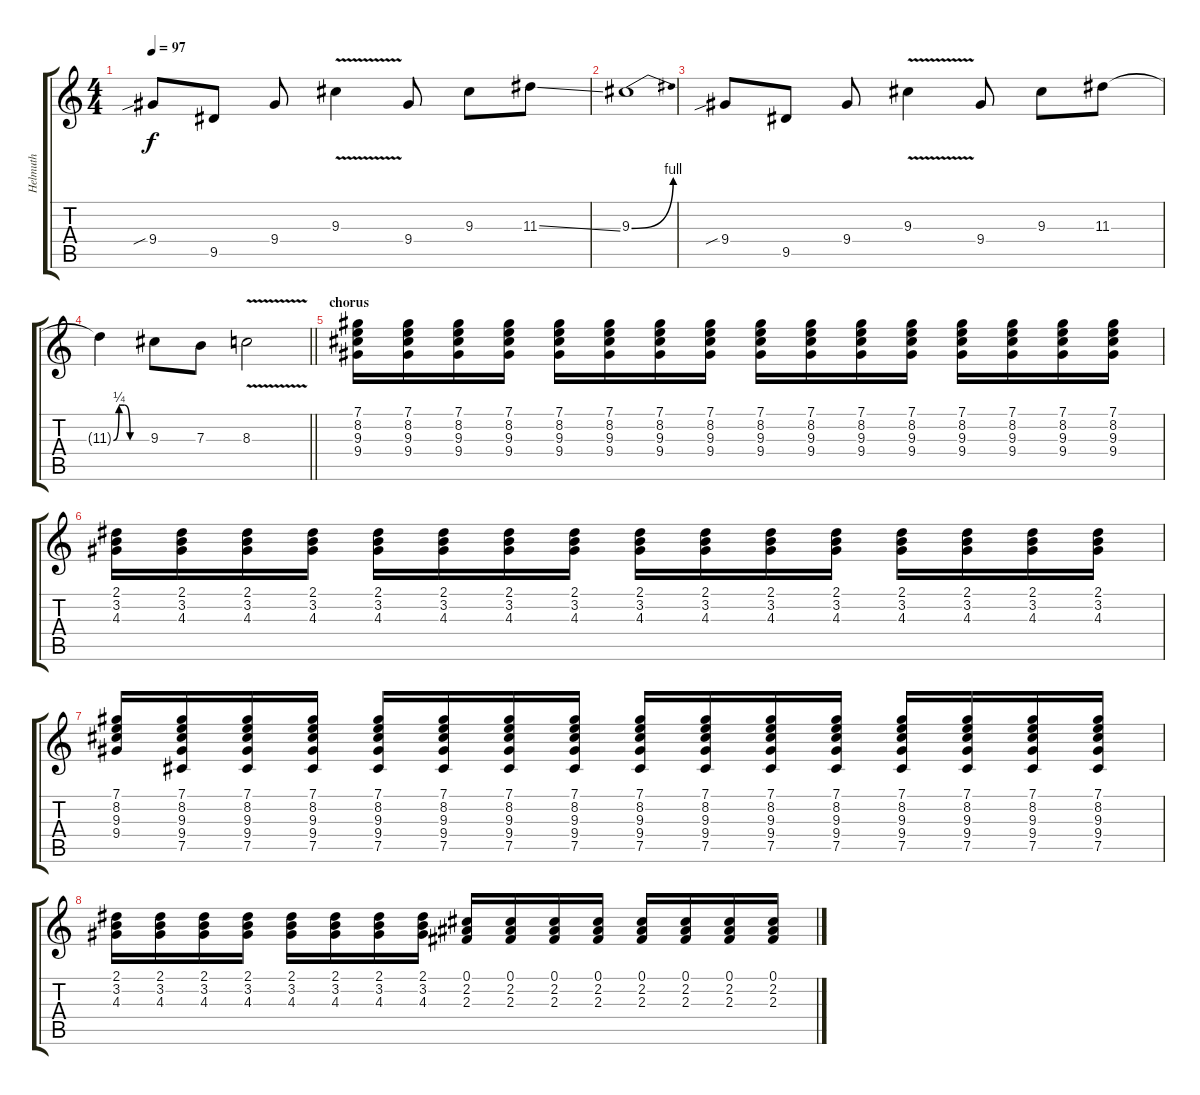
\track ("Helmuth" "Helmuth") {instrument distortionguitar}
\staff {score tabs}
\tuning (Db4 Ab3 E3 B2 Gb2 Db2) {hide}
\ts (4 4)
\tempo 97
\clef g2
\ks c
9.4{sib}.8{dy f} 9.5.8 9.4.8 9.3{v}.4 9.4.8 9.3.8 11.3{ss}.8 |
9.3{be (bend 0 0 60 4)}.1 |
9.4{sib}.8 9.5.8 9.4.8 9.3{v}.4 9.4.8 9.3.8 11.3.8 |
\barLineRight lightlight
11.3{be (custom 0 0 10 1 20 1 30 0 60 0) t}.4 9.3.8 7.3.8 8.3{v}.2 |
\section ("" "chorus")
(7.1 8.2 9.3 9.4).16 (7.1 8.2 9.3 9.4).16 (7.1 8.2 9.3 9.4).16 (7.1 8.2 9.3 9.4).16 (7.1 8.2 9.3 9.4).16 (7.1 8.2 9.3 9.4).16 (7.1 8.2 9.3 9.4).16 (7.1 8.2 9.3 9.4).16 (7.1 8.2 9.3 9.4).16 (7.1 8.2 9.3 9.4).16 (7.1 8.2 9.3 9.4).16 (7.1 8.2 9.3 9.4).16 (7.1 8.2 9.3 9.4).16 (7.1 8.2 9.3 9.4).16 (7.1 8.2 9.3 9.4).16 (7.1 8.2 9.3 9.4).16 |
(2.1 3.2 4.3).16 (2.1 3.2 4.3).16 (2.1 3.2 4.3).16 (2.1 3.2 4.3).16 (2.1 3.2 4.3).16 (2.1 3.2 4.3).16 (2.1 3.2 4.3).16 (2.1 3.2 4.3).16 (2.1 3.2 4.3).16 (2.1 3.2 4.3).16 (2.1 3.2 4.3).16 (2.1 3.2 4.3).16 (2.1 3.2 4.3).16 (2.1 3.2 4.3).16 (2.1 3.2 4.3).16 (2.1 3.2 4.3).16 |
(7.1 8.2 9.3 9.4).16 (7.1 8.2 9.3 9.4 7.5).16 (7.1 8.2 9.3 9.4 7.5).16 (7.1 8.2 9.3 9.4 7.5).16 (7.1 8.2 9.3 9.4 7.5).16 (7.1 8.2 9.3 9.4 7.5).16 (7.1 8.2 9.3 9.4 7.5).16 (7.1 8.2 9.3 9.4 7.5).16 (7.1 8.2 9.3 9.4 7.5).16 (7.1 8.2 9.3 9.4 7.5).16 (7.1 8.2 9.3 9.4 7.5).16 (7.1 8.2 9.3 9.4 7.5).16 (7.1 8.2 9.3 9.4 7.5).16 (7.1 8.2 9.3 9.4 7.5).16 (7.1 8.2 9.3 9.4 7.5).16 (7.1 8.2 9.3 9.4 7.5).16 |
(2.1 3.2 4.3).16 (2.1 3.2 4.3).16 (2.1 3.2 4.3).16 (2.1 3.2 4.3).16 (2.1 3.2 4.3).16 (2.1 3.2 4.3).16 (2.1 3.2 4.3).16 (2.1 3.2 4.3).16 (0.1 2.2 2.3).16 (0.1 2.2 2.3).16 (0.1 2.2 2.3).16 (0.1 2.2 2.3).16 (0.1 2.2 2.3).16 (0.1 2.2 2.3).16 (0.1 2.2 2.3).16 (0.1 2.2 2.3).16
